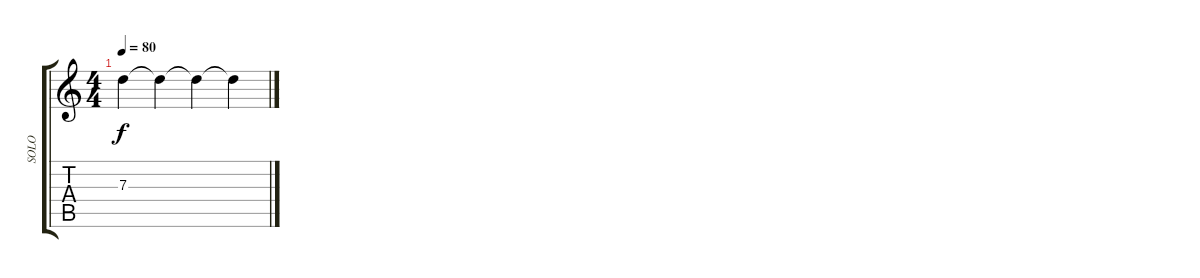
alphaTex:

\track ("SOLO" "SOLO") {instrument overdrivenguitar}
\staff {score tabs}
\tuning (E4 B3 G3 D3 A2 E2) {hide}
\ts (4 4)
\tempo 80
\clef g2
\ks c
7.3{t}.4{dy f} 7.3{t}.4 7.3{t}.4 7.3{t}.4
